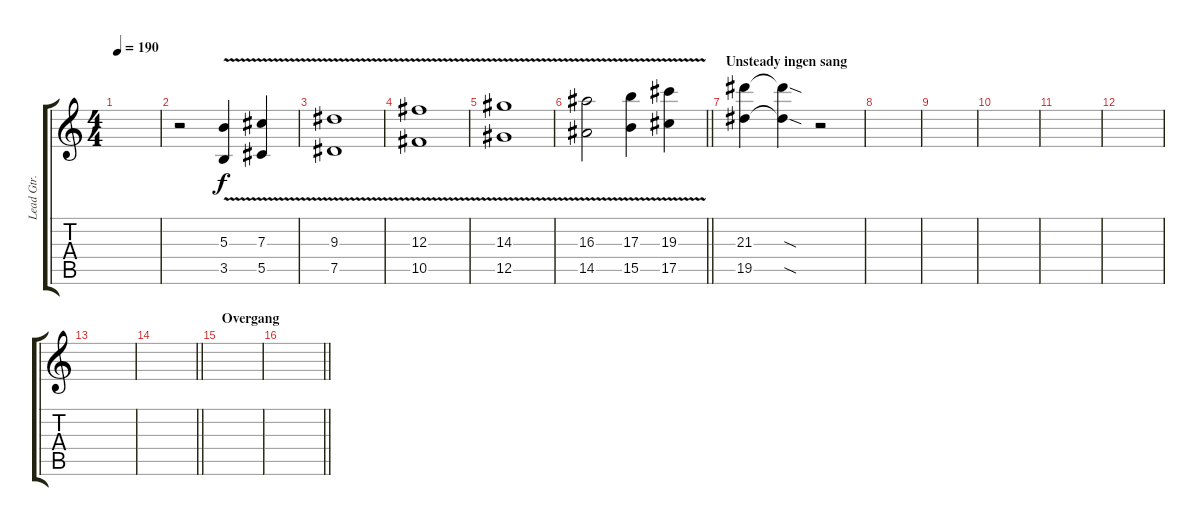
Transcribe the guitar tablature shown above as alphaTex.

\track ("Lead Gtr." "Lead Gtr.") {instrument distortionguitar}
\staff {score tabs}
\tuning (Eb4 Bb3 Gb3 Db3 Ab2 Eb2) {hide}
\ts (4 4)
\tempo 190
\clef g2
\ks c
|
r.2 (5.3{v} 3.5{v}).4 (7.3{v} 5.5{v}).4 |
(9.3{v} 7.5{v}).1 |
(12.3{v} 10.5{v}).1 |
(14.3{v} 12.5{v}).1 |
\barLineRight lightlight
(16.3{v} 14.5{v}).2 (17.3{v} 15.5{v}).4 (19.3{v} 17.5{v}).4 |
\section ("" "Unsteady ingen sang")
(21.3 19.5).4 (21.3{sod t} 19.5{sod t}).4 r.2 |
|
|
|
|
|
|
\barLineRight lightlight
|
\section ("" "Overgang")
|
\barLineRight lightlight
